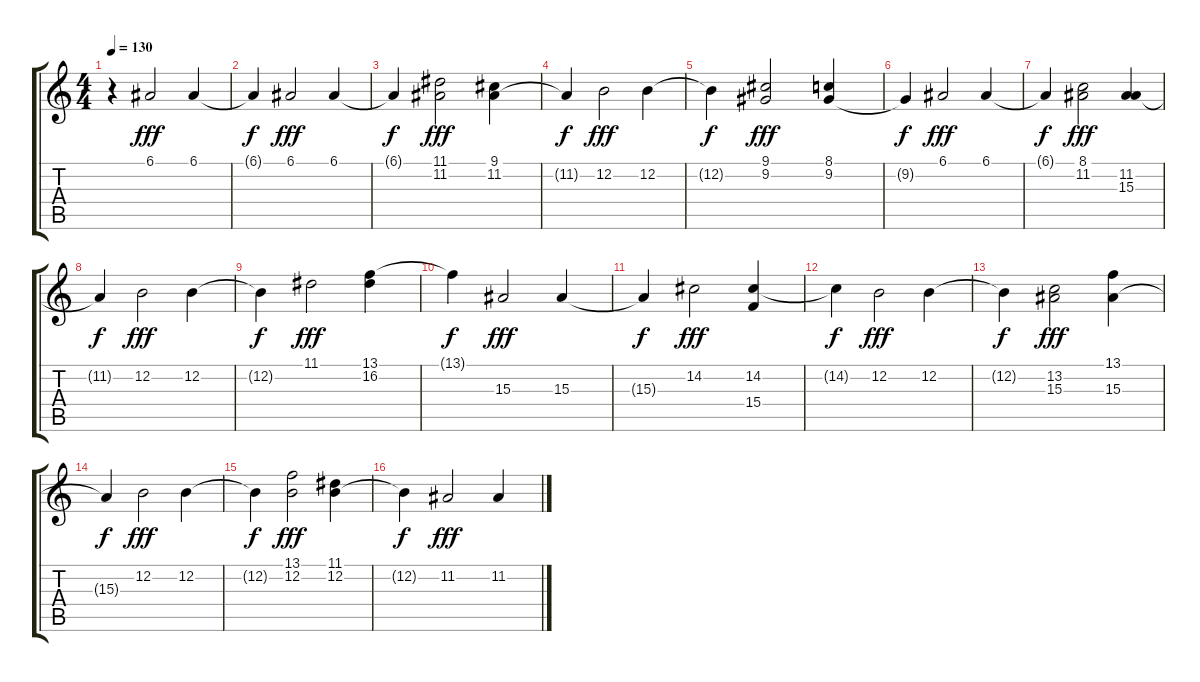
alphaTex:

\track "" {instrument acousticgrandpiano}
\staff {score tabs}
\tuning (E4 B3 G3 D3 A2 E2) {hide}
\ts (4 4)
\tempo 130
\clef g2
\ks c
r.4{dy fff instrument acousticgrandpiano} 6.1.2 6.1.4{volume 15} |
6.1{t}.4{dy f} 6.1.2{dy fff volume 15} 6.1.4{volume 15} |
6.1{t}.4{dy f} (11.1 11.2).2{dy fff volume 15} (9.1 11.2).4{volume 15} |
11.2{t}.4{dy f} 12.2.2{dy fff volume 15} 12.2.4{volume 15} |
12.2{t}.4{dy f} (9.1 9.2).2{dy fff volume 15} (8.1 9.2).4{volume 15} |
9.2{t}.4{dy f} 6.1.2{dy fff volume 15} 6.1.4{volume 15} |
6.1{t}.4{dy f} (8.1 11.2).2{dy fff volume 15} (11.2 15.3).4{volume 15} |
11.2{t}.4{dy f} 12.2.2{dy fff volume 15} 12.2.4{volume 15} |
12.2{t}.4{dy f} 11.1.2{dy fff volume 15} (13.1 16.2).4{volume 15} |
13.1{t}.4{dy f} 15.3.2{dy fff volume 15} 15.3.4{volume 15} |
15.3{t}.4{dy f} 14.2.2{dy fff volume 15} (14.2 15.4).4{volume 15} |
14.2{t}.4{dy f} 12.2.2{dy fff volume 15} 12.2.4{volume 15} |
12.2{t}.4{dy f} (13.2 15.3).2{dy fff volume 15} (13.1 15.3).4{volume 15} |
15.3{t}.4{dy f} 12.2.2{dy fff volume 15} 12.2.4{volume 15} |
12.2{t}.4{dy f} (13.1 12.2).2{dy fff volume 15} (11.1 12.2).4{volume 15} |
12.2{t}.4{dy f} 11.2.2{dy fff volume 15} 11.2.4{volume 15}
